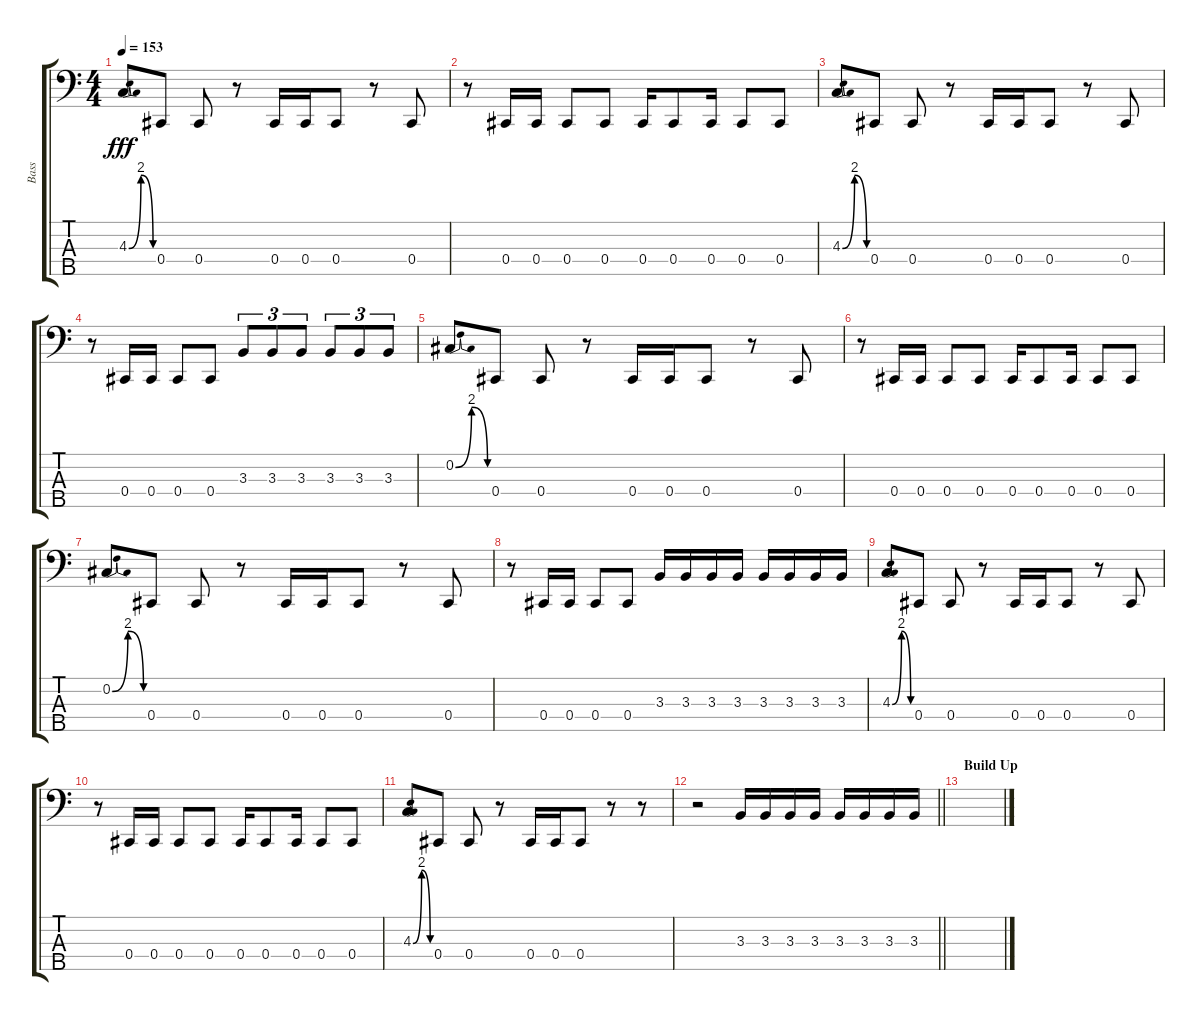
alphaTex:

\track ("Bass" "Bass") {instrument electricbassfinger}
\staff {score tabs}
\tuning (Gb2 Db2 Ab1 Db1 Ab0) {hide}
\ts (4 4)
\tempo 153
\clef f4
\ks c
4.3{be (bendrelease 0 0 30 8 30 8 60 0)}.8{dy fff} 0.4.8 0.4.8 r.8 0.4.16 0.4.16 0.4.8 r.8 0.4.8 |
r.8 0.4.16 0.4.16 0.4.8 0.4.8 0.4.16 0.4.8 0.4.16 0.4.8 0.4.8 |
4.3{be (bendrelease 0 0 30 8 30 8 60 0)}.8 0.4.8 0.4.8 r.8 0.4.16 0.4.16 0.4.8 r.8 0.4.8 |
r.8 0.4.16 0.4.16 0.4.8 0.4.8 3.3.8{tu (3 2)} 3.3.8{tu (3 2)} 3.3.8{tu (3 2)} 3.3.8{tu (3 2)} 3.3.8{tu (3 2)} 3.3.8{tu (3 2)} |
0.2{be (bendrelease 0 0 30 8 30 8 60 0)}.8 0.4.8 0.4.8 r.8 0.4.16 0.4.16 0.4.8 r.8 0.4.8 |
r.8 0.4.16 0.4.16 0.4.8 0.4.8 0.4.16 0.4.8 0.4.16 0.4.8 0.4.8 |
0.2{be (bendrelease 0 0 30 8 30 8 60 0)}.8 0.4.8 0.4.8 r.8 0.4.16 0.4.16 0.4.8 r.8 0.4.8 |
r.8 0.4.16 0.4.16 0.4.8 0.4.8 3.3.16 3.3.16 3.3.16 3.3.16 3.3.16 3.3.16 3.3.16 3.3.16 |
4.3{be (bendrelease 0 0 30 8 30 8 60 0)}.8 0.4.8 0.4.8 r.8 0.4.16 0.4.16 0.4.8 r.8 0.4.8 |
r.8 0.4.16 0.4.16 0.4.8 0.4.8 0.4.16 0.4.8 0.4.16 0.4.8 0.4.8 |
4.3{be (bendrelease 0 0 30 8 30 8 60 0)}.8 0.4.8 0.4.8 r.8 0.4.16 0.4.16 0.4.8 r.8 r.8 |
\barLineRight lightlight
r.2 3.3.16 3.3.16 3.3.16 3.3.16 3.3.16 3.3.16 3.3.16 3.3.16 |
\section ("" "Build Up")
